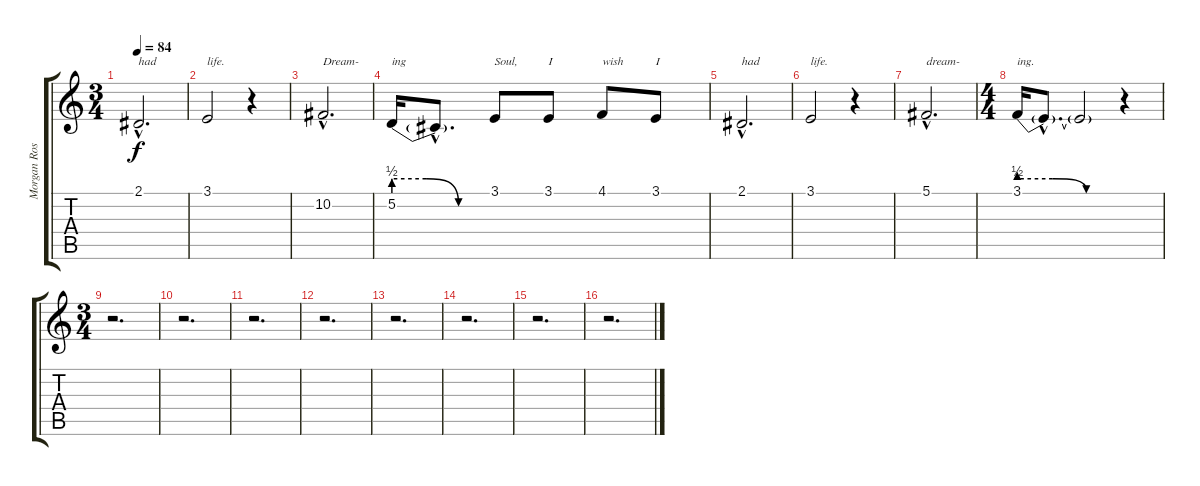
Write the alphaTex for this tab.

\track ("Morgan Rose - Backing Vocals" "Morgan Ros") {instrument lead2sawtooth}
\staff {score tabs}
\tuning (Db4 Ab3 E3 B2 Gb2 Db2) {hide}
\ts (3 4)
\tempo 84
\clef g2
\ks c
2.1{hac}.2{d txt "had" dy f} |
3.1.2{txt "life."} r.4 |
10.2{hac}.2{d txt "Dream-"} |
5.2{be (custom 0 2 20 2 40 0 60 0)}.16{txt "ing"} 5.2{hac t}.8{d} 3.1.8{txt "Soul,"} 3.1.8{txt "I"} 4.1.8{txt "wish"} 3.1.8{txt "I"} |
2.1{hac}.2{d txt "had"} |
3.1.2{txt "life."} r.4 |
5.1{hac}.2{d txt "dream-"} |
\ts (4 4)
3.1{be (custom 0 2 20 2 40 0 60 0)}.16{txt "ing."} 3.1{hac t}.8{d} 3.1{t}.2 r.4 |
\ts (3 4)
r.2{d} |
r.2{d} |
r.2{d} |
r.2{d} |
r.2{d} |
r.2{d} |
r.2{d} |
r.2{d}
